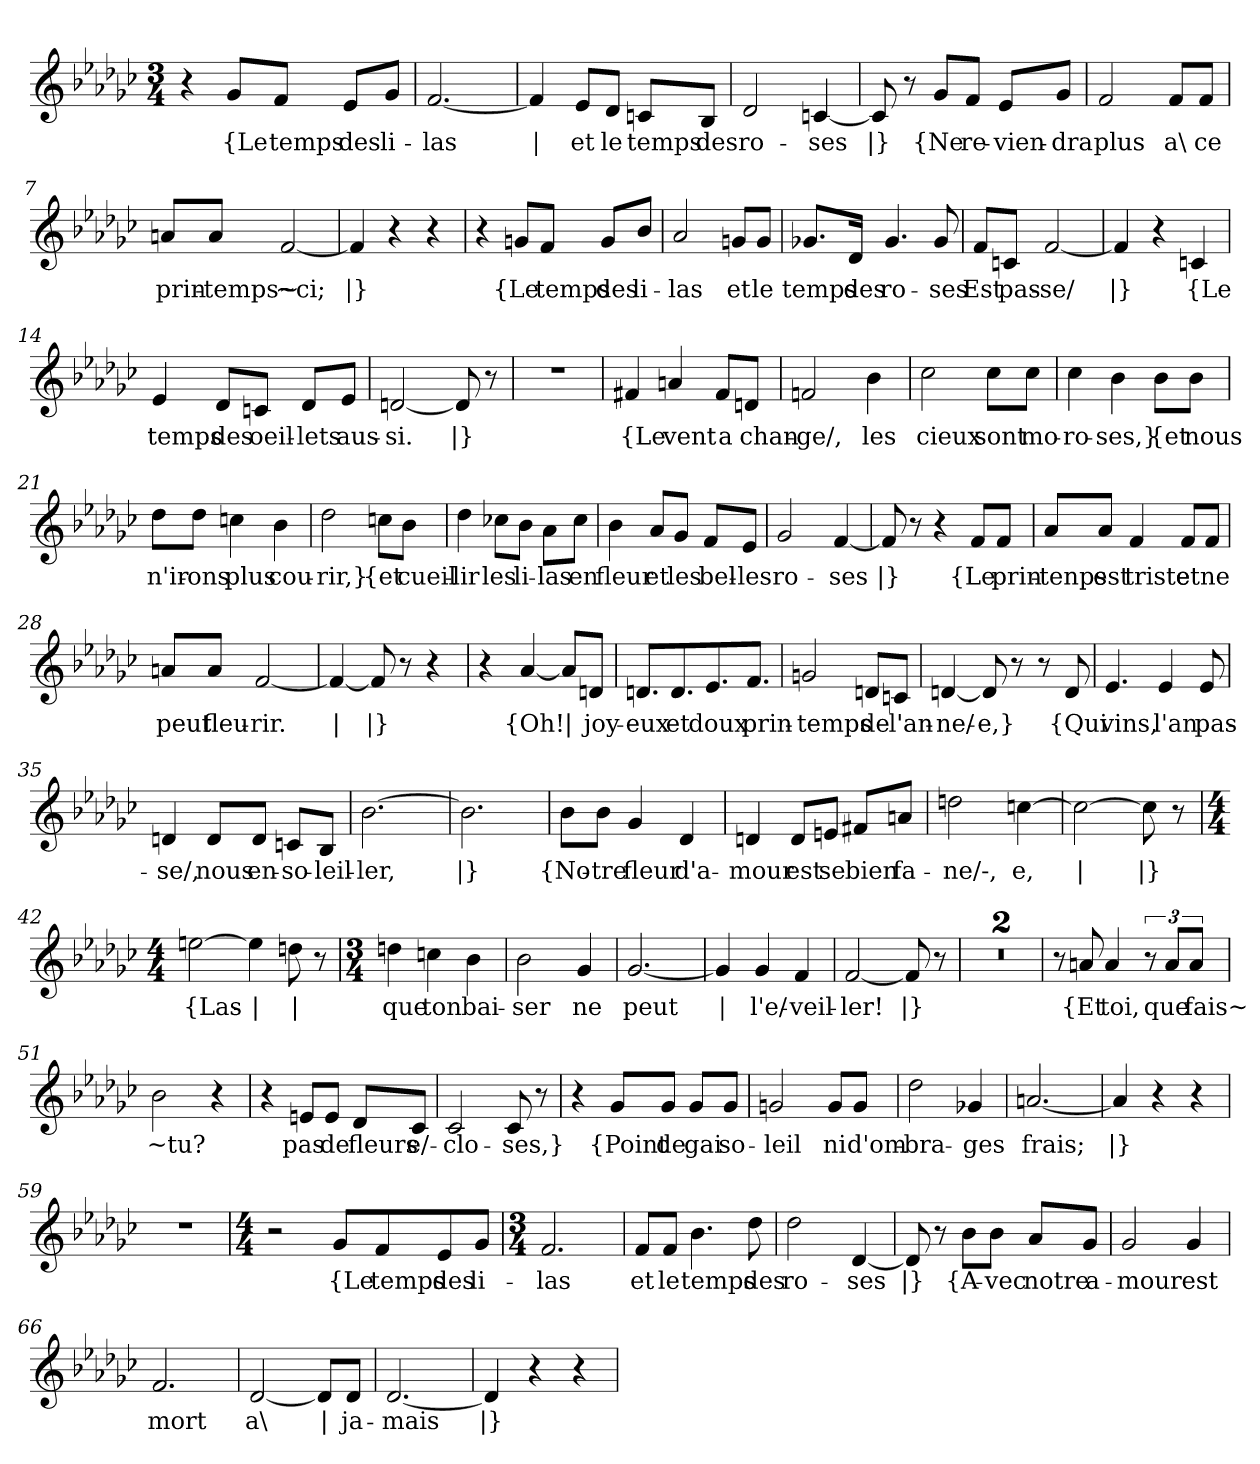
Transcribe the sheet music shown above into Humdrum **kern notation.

**kern	**text
*part1	*part1
*staff1	*staff1
*clefG2	*
*k[b-e-a-d-g-c-]	*
*M3/4	*
=1	=1
4r	.
!	!LO:LY:b
8g-/L	{Le
!	!LO:LY:b
8f/J	temps
!	!LO:LY:b
8e-/L	des
!	!LO:LY:b
8g-/J	li-
=2	=2
!	!LO:LY:b
[2.f/	-las
=3	=3
!	!LO:LY:b
4f/]	|
!	!LO:LY:b
8e-/L	et
!	!LO:LY:b
8d-/J	le
!	!LO:LY:b
8cn/L	temps
!	!LO:LY:b
8B-/J	des
=4	=4
!	!LO:LY:b
2d-/	ro-
!	!LO:LY:b
[4cn/	-ses
=5	=5
!	!LO:LY:b
8c/]	|}
8r	.
!	!LO:LY:b
8g-/L	{Ne
!	!LO:LY:b
8f/J	re-
!	!LO:LY:b
8e-/L	-vien-
!	!LO:LY:b
8g-/J	-dra
=6	=6
!	!LO:LY:b
2f/	plus
!	!LO:LY:b
8f/L	a\
!	!LO:LY:b
8f/J	ce
!!LO:LB:g=z
=7	=7
!	!LO:LY:b
8an/L	prin-
!	!LO:LY:b
8a/J	-temps~
!	!LO:LY:b
[2f/	~ci;
=8	=8
!	!LO:LY:b
4f/]	|}
4r	.
4r	.
=9	=9
4r	.
!	!LO:LY:b
8gn/L	{Le
!	!LO:LY:b
8f/J	temps
!	!LO:LY:b
8g/L	des
!	!LO:LY:b
8b-/J	li-
=10	=10
!	!LO:LY:b
2a-/	-las
!	!LO:LY:b
8gn/L	et
!	!LO:LY:b
8g/J	le
=11	=11
!	!LO:LY:b
8.g-X/L	temps
!	!LO:LY:b
16d-/Jk	des
!	!LO:LY:b
4.g-/	ro-
!	!LO:LY:b
8g-/	-ses
=12	=12
!	!LO:LY:b
8f/L	Est
!	!LO:LY:b
8cn/J	pas-
!	!LO:LY:b
[2f/	-se/
=13	=13
!	!LO:LY:b
4f/]	|}
4r	.
!	!LO:LY:b
4cn/	{Le
!!LO:LB:g=z
=14	=14
!	!LO:LY:b
4e-/	temps
!	!LO:LY:b
8d-/L	des
!	!LO:LY:b
8cn/J	oeil-
!	!LO:LY:b
8d-/L	-lets
!	!LO:LY:b
8e-/J	aus-
=15	=15
!	!LO:LY:b
[2dn/	-si.
!	!LO:LY:b
8d/]	|}
8r	.
=16	=16
2.r	.
=17	=17
!	!LO:LY:b
4f#X/	{Le
!	!LO:LY:b
4an/	vent
!	!LO:LY:b
8f#/L	a
!	!LO:LY:b
8dn/J	chan-
=18	=18
!	!LO:LY:b
2fn/	ge/,
!	!LO:LY:b
4b-\	les
=19	=19
!	!LO:LY:b
2cc-\	cieux
!	!LO:LY:b
8cc-\L	sont
!	!LO:LY:b
8cc-\J	mo-
!!LO:LB:g=z
=20	=20
!	!LO:LY:b
4cc-\	-ro-
!	!LO:LY:b
4b-\	-ses,}
!	!LO:LY:b
8b-\L	{et
!	!LO:LY:b
8b-\J	nous
=21	=21
!	!LO:LY:b
8dd-\L	n'ir-
!	!LO:LY:b
8dd-\J	-ons
!	!LO:LY:b
4ccn\	plus
!	!LO:LY:b
4b-\	cou-
=22	=22
!	!LO:LY:b
2dd-\	-rir,}
!	!LO:LY:b
8ccn\L	{et
!	!LO:LY:b
8b-\J	cueil-
=23	=23
!	!LO:LY:b
4dd-\	-lir
!	!LO:LY:b
8cc-X\L	les
!	!LO:LY:b
8b-\J	li-
!	!LO:LY:b
8a-\L	-las
!	!LO:LY:b
8cc-\J	en
=24	=24
!	!LO:LY:b
4b-\	fleur
!	!LO:LY:b
8a-/L	et
!	!LO:LY:b
8g-/J	les
!	!LO:LY:b
8f/L	bel-
!	!LO:LY:b
8e-/J	-les
!!LO:LB:g=z
=25	=25
!	!LO:LY:b
2g-/	ro-
!	!LO:LY:b
[4f/	-ses
=26	=26
!	!LO:LY:b
8f/]	|}
8r	.
4r	.
!	!LO:LY:b
8f/L	{Le
!	!LO:LY:b
8f/J	prin-
=27	=27
!	!LO:LY:b
8a-/L	-tenps
!	!LO:LY:b
8a-/J	est
!	!LO:LY:b
4f/	triste
!	!LO:LY:b
8f/L	et
!	!LO:LY:b
8f/J	ne
=28	=28
!	!LO:LY:b
8an/L	peut
!	!LO:LY:b
8a/J	fleu-
!	!LO:LY:b
[2f/	-rir.
=29	=29
!	!LO:LY:b
4f/_	|
!	!LO:LY:b
8f/]	|}
8r	.
4r	.
=30	=30
4r	.
!	!LO:LY:b
[4a-/	{Oh!
!	!LO:LY:b
8a-/L]	|
!	!LO:LY:b
8dn/J	joy-
!!LO:LB:g=z
=31	=31
!	!LO:LY:b
8.dn/L	-eux
!	!LO:LY:b
8.d/	et
!	!LO:LY:b
8.e-/	doux
!	!LO:LY:b
8.f/J	prin-
=32	=32
!	!LO:LY:b
2gn/	-temps
!	!LO:LY:b
8dn/L	de
!	!LO:LY:b
8cn/J	l'an-
=33	=33
!	!LO:LY:b
[4dn/	ne/-
!	!LO:LY:b
8d/]	e,}
8r	.
8r	.
!	!LO:LY:b
8d/	{Qui
=34	=34
!	!LO:LY:b
4.e-/	vins,
!	!LO:LY:b
4e-/	l'an
!	!LO:LY:b
8e-/	pas-
=35	=35
!	!LO:LY:b
4dn/	-se/,
!	!LO:LY:b
8d/L	nous
!	!LO:LY:b
8d/J	en-
!	!LO:LY:b
8cn/L	-so-
!	!LO:LY:b
8B-/J	-leil-
=36	=36
!	!LO:LY:b
[2.b-\	-ler,
!!LO:LB:g=z
=37	=37
!	!LO:LY:b
2.b-\]	|}
=38	=38
!	!LO:LY:b
8b-\L	{No-
!	!LO:LY:b
8b-\J	-tre
!	!LO:LY:b
4g-/	fleur
!	!LO:LY:b
4d-/	d'a-
=39	=39
!	!LO:LY:b
4dn/	-mour
!	!LO:LY:b
8d/L	est
!	!LO:LY:b
8en/J	se
!	!LO:LY:b
8f#X/L	bien
!	!LO:LY:b
8an/J	fa-
=40	=40
!	!LO:LY:b
2ddn\	-ne/-,
!	!LO:LY:b
[4ccn\	-e,
=41	=41
!	!LO:LY:b
2cc\_	|
!	!LO:LY:b
8cc\]	|}
8r	.
=42	=42
*M4/4	*
!	!LO:LY:b
[2een\	{Las-
!	!LO:LY:b
4ee\]	|
!	!LO:LY:b
8ddn\	|
8r	.
=43	=43
*M3/4	*
!	!LO:LY:b
4ddn\	-que
!	!LO:LY:b
4ccn\	ton
!	!LO:LY:b
4b-\	bai-
!!LO:LB:g=z
=44	=44
!	!LO:LY:b
2b-\	-ser
!	!LO:LY:b
4g-/	ne
=45	=45
!	!LO:LY:b
[2.g-/	peut
=46	=46
!	!LO:LY:b
4g-/]	|
!	!LO:LY:b
4g-/	l'e/-
!	!LO:LY:b
4f/	-veil-
=47	=47
!	!LO:LY:b
[2f/	-ler!
!	!LO:LY:b
8f/]	|}
8r	.
=48	=48
2.r	.
=49	=49
2.r	.
=50	=50
8r	.
!	!LO:LY:b
8an/	{Et
!	!LO:LY:b
4a/	toi,
12r	.
!	!LO:LY:b
12a/L	que
!	!LO:LY:b
12a/J	fais~
=51	=51
!	!LO:LY:b
2b-\	~tu?
4r	.
=52	=52
4r	.
!	!LO:LY:b
8en/L	pas
!	!LO:LY:b
8e/J	de
!	!LO:LY:b
8d-/L	fleurs
!	!LO:LY:b
8c-/J	e/-
!!LO:LB:g=z
=53	=53
!	!LO:LY:b
2c-/	-clo-
!	!LO:LY:b
8c-/	-ses,}
8r	.
=54	=54
4r	.
!	!LO:LY:b
8g-/L	{Point
!	!LO:LY:b
8g-/J	de
!	!LO:LY:b
8g-/L	gai
!	!LO:LY:b
8g-/J	so-
=55	=55
!	!LO:LY:b
2gn/	-leil
!	!LO:LY:b
8g/L	ni
!	!LO:LY:b
8g/J	d'om-
=56	=56
!	!LO:LY:b
2dd-\	-bra-
!	!LO:LY:b
4g-X/	-ges
=57	=57
!	!LO:LY:b
[2.an/	frais;
=58	=58
!	!LO:LY:b
4a/]	|}
4r	.
4r	.
=59	=59
2.r	.
!!LO:LB:g=z
=60	=60
*M4/4	*
2r	.
!	!LO:LY:b
8g-/L	{Le
!	!LO:LY:b
8f/	temps
!	!LO:LY:b
8e-/	des
!	!LO:LY:b
8g-/J	li-
=61	=61
*M3/4	*
!	!LO:LY:b
2.f/	-las
=62	=62
!	!LO:LY:b
8f/L	et
!	!LO:LY:b
8f/J	le
!	!LO:LY:b
4.b-\	temps
!	!LO:LY:b
8dd-\	des
=63	=63
!	!LO:LY:b
2dd-\	ro-
!	!LO:LY:b
[4d-/	-ses
=64	=64
!	!LO:LY:b
8d-/]	|}
8r	.
!	!LO:LY:b
8b-\L	{A-
!	!LO:LY:b
8b-\J	-vec
!	!LO:LY:b
8a-/L	notre
!	!LO:LY:b
8g-/J	a-
=65	=65
!	!LO:LY:b
2g-/	-mour
!	!LO:LY:b
4g-/	est
=66	=66
!	!LO:LY:b
2.f/	mort
!!LO:PB:g=z
=67	=67
!	!LO:LY:b
[2d-/	a\
!	!LO:LY:b
8d-/L]	|
!	!LO:LY:b
8d-/J	ja-
=68	=68
!	!LO:LY:b
[2.d-/	-mais
=69	=69
!	!LO:LY:b
4d-/]	|}
4r	.
4r	.
=	=
*-	*-
